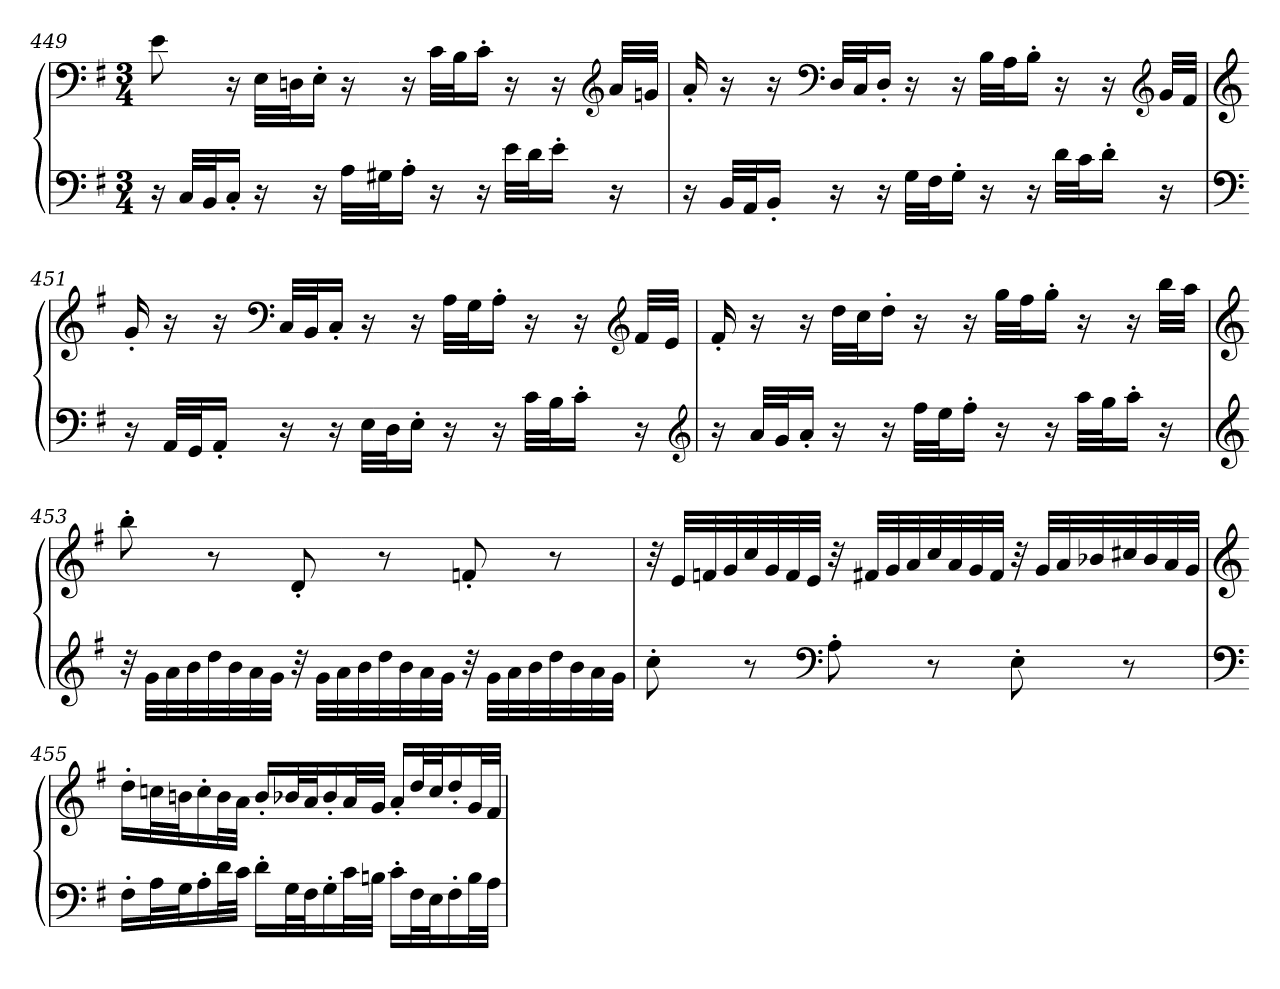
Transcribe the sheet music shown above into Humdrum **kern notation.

**kern	**kern
*part1	*part1
*staff2	*staff1
!!LO:LB:g=z
*clefF4	*clefF4
*k[f#]	*k[f#]
*G:	*G:
*M3/4	*M3/4
=449	=449
16r	8e\
32C/LLL	.
32BB/J	.
16C'/JJ	16r
16r	32E\LLL
.	32Dn\J
16r	16E'\JJ
32A\LLL	16r
32G#X\J	.
16A'\JJ	16r
16r	32c\LLL
.	32B\J
16r	16c'\JJ
32e\LLL	16r
32d\J	.
16e'\JJ	16r
*	*clefG2
16r	32a/LLL
.	32gn/JJJ
=450	=450
16r	16a'/
32BB/LLL	16r
32AA/J	.
16BB'/JJ	16r
*	*clefF4
16r	32D/LLL
.	32C/J
16r	16D'/JJ
32G\LLL	16r
32F#\J	.
16G'\JJ	16r
16r	32B\LLL
.	32A\J
16r	16B'\JJ
32d\LLL	16r
32c\J	.
16d'\JJ	16r
*	*clefG2
16r	32g/LLL
.	32f#/JJJ
!!LO:LB:g=z
=451	=451
*clefF4	*clefG2
16r	16g'/
32AA/LLL	16r
32GG/J	.
16AA'/JJ	16r
*	*clefF4
16r	32C/LLL
.	32BB/J
16r	16C'/JJ
32E\LLL	16r
32D\J	.
16E'\JJ	16r
16r	32A\LLL
.	32G\J
16r	16A'\JJ
32c\LLL	16r
32B\J	.
16c'\JJ	16r
*	*clefG2
16r	32f#/LLL
.	32e/JJJ
*clefG2	*
=452	=452
16r	16f#'/
32a/LLL	16r
32g/J	.
16a'/JJ	16r
16r	32dd\LLL
.	32cc\J
16r	16dd'\JJ
32ff#\LLL	16r
32ee\J	.
16ff#'\JJ	16r
16r	32gg\LLL
.	32ff#\J
16r	16gg'\JJ
32aa\LLL	16r
32gg\J	.
16aa'\JJ	16r
16r	32bb\LLL
.	32aa\JJJ
!!LO:LB:g=z
=453	=453
*clefG2	*clefG2
32r	8bb'\
32g\LLL	.
32a\	.
32b\	.
32dd\	8r
32b\	.
32a\	.
32g\JJJ	.
32r	8d'/
32g\LLL	.
32a\	.
32b\	.
32dd\	8r
32b\	.
32a\	.
32g\JJJ	.
32r	8fn'/
32g\LLL	.
32a\	.
32b\	.
32dd\	8r
32b\	.
32a\	.
32g\JJJ	.
=454	=454
8cc'\	32r
.	32e/LLL
.	32fn/
.	32g/
8r	32cc/
.	32g/
.	32f/
.	32e/JJJ
*clefF4	*
8A'\	32r
.	32f#X/LLL
.	32g/
.	32a/
8r	32cc/
.	32a/
.	32g/
.	32f#/JJJ
8E'\	32r
.	32g/LLL
.	32a/
.	32b-X/
8r	32cc#X/
.	32b-/
.	32a/
.	32g/JJJ
!!LO:LB:g=z
=455	=455
*clefF4	*clefG2
16F#'\LL	16dd'\LL
32A\L	32ccn\L
32G\J	32bn\J
16A'\	16cc'\
32d\L	32b\L
32c\JJJ	32a\JJJ
16d'\LL	16b'/LL
32G\L	32b-X/L
32F#\J	32a/J
16G'\	16b-'/
32c\L	32a/L
32Bn\JJJ	32g/JJJ
16c'\LL	16a'/LL
32F#\L	32dd/L
32E\J	32cc/J
16F#'\	16dd'/
32B\L	32g/L
32A\JJJ	32f#/JJJ
=	=
*-	*-
